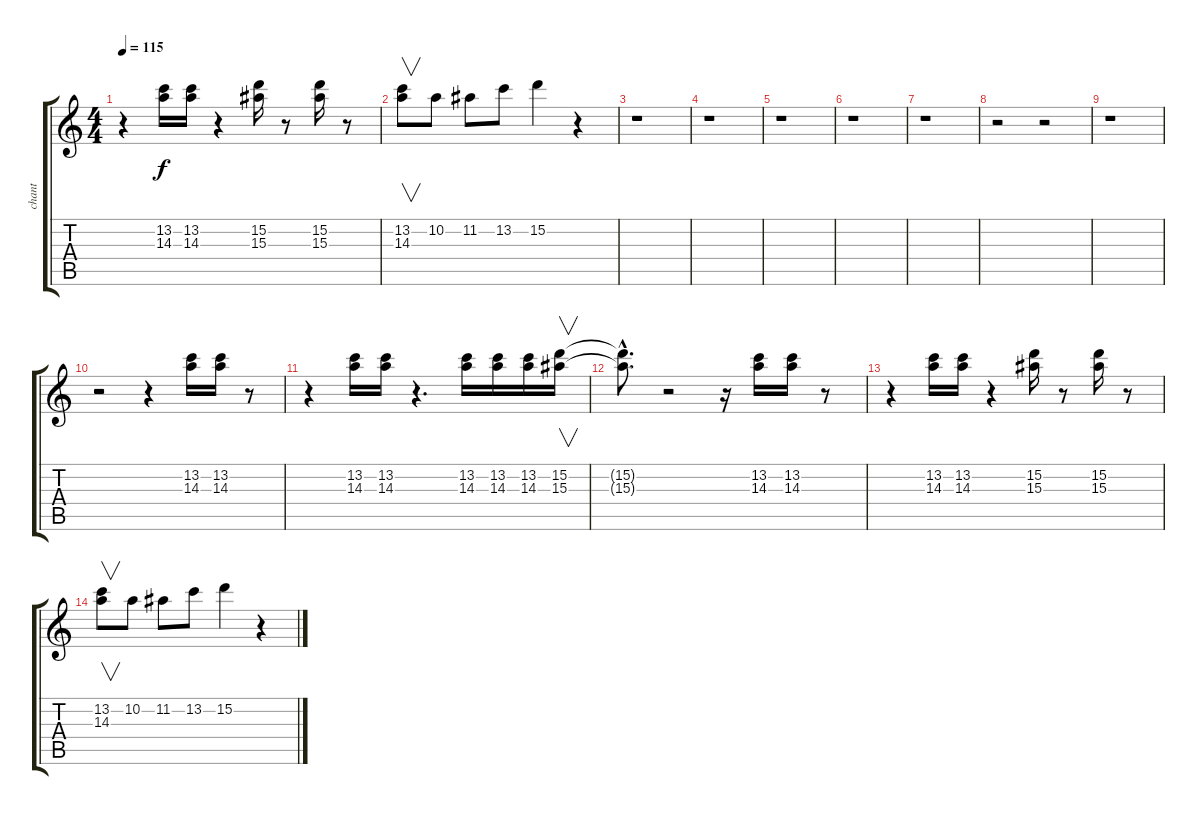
\track ("chant" "chant") {instrument acousticguitarnylon}
\staff {score tabs}
\tuning (E4 B3 G3 D3 A2 E2) {hide}
\ts (4 4)
\tempo 115
\clef g2
\ks c
r.4{dy f} (13.2 14.3).16 (13.2 14.3).16 r.4 (15.2 15.3).16 r.8 (15.2 15.3).16 r.8 |
(13.2 14.3).8{v} 10.2.8 11.2.8 13.2.8 15.2.4 r.4 |
r.1 |
r.1 |
r.1 |
r.1 |
r.1 |
r.2 r.2 |
r.1 |
r.2 r.4 (13.2 14.3).16 (13.2 14.3).16 r.8 |
r.4{volume 8} (13.2 14.3).16 (13.2 14.3).16 r.4{d} (13.2 14.3).16 (13.2 14.3).16 (13.2 14.3).16 (15.2 15.3).16{v} |
(15.2{hac t} 15.3{hac t}).8{d} r.2 r.16 (13.2 14.3).16 (13.2 14.3).16 r.8 |
r.4{volume 0} (13.2 14.3).16 (13.2 14.3).16 r.4 (15.2 15.3).16 r.8 (15.2 15.3).16 r.8 |
(13.2 14.3).8{v} 10.2.8 11.2.8 13.2.8 15.2.4 r.4
